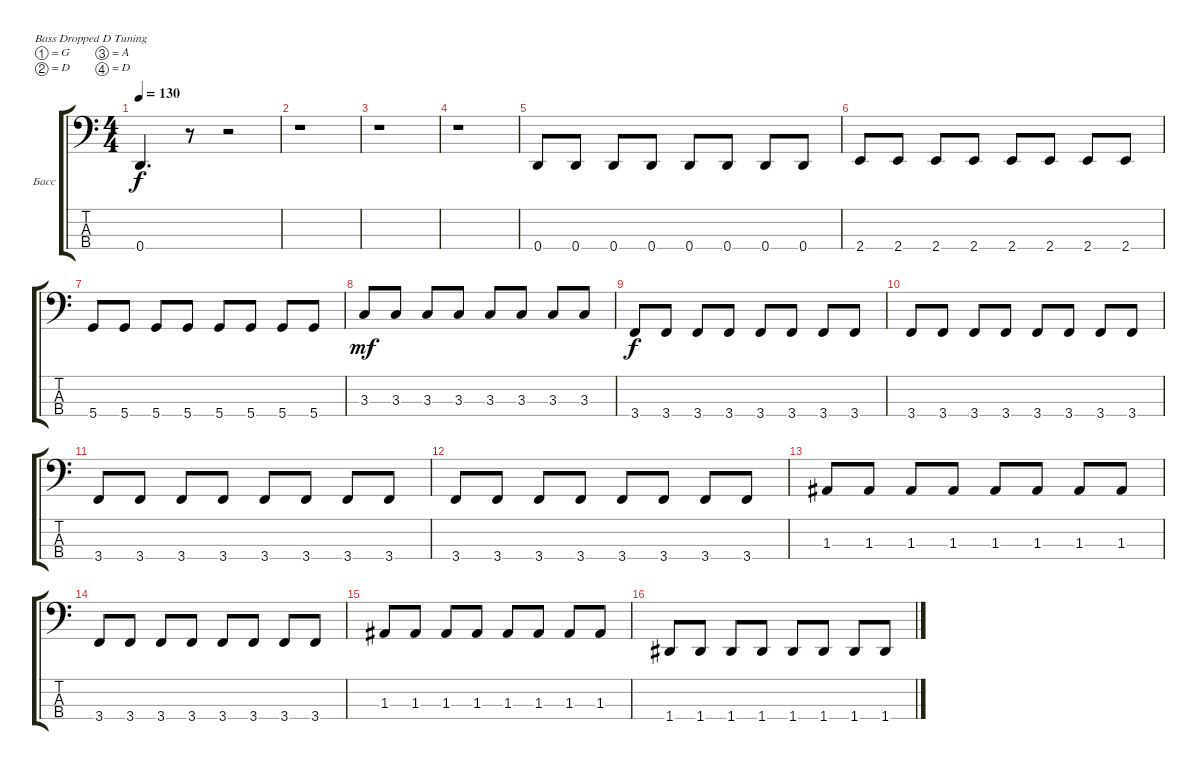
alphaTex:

\defaultSystemsLayout 4
\bracketExtendMode groupsimilarinstruments
\firstSystemTrackNameOrientation horizontal
\otherSystemsTrackNameOrientation horizontal
\track ("Басс" "Басс") {instrument electricbassfinger}
\staff {score tabs}
\tuning (G2 D2 A1 D1)
\ts (4 4)
\tempo 130
\clef f4
\scale
0.333333
\ks c
0.4.4{d dy f} r.8 r.2 |
\scale
0.333333 r.1 |
\scale
0.333333 r.1 |
\scale
0.333333 r.1 |
\scale
0.333333 0.4.8 0.4.8 0.4.8 0.4.8 0.4.8 0.4.8 0.4.8 0.4.8 |
\scale
0.333333 2.4.8 2.4.8 2.4.8 2.4.8 2.4.8 2.4.8 2.4.8 2.4.8 |
\scale
0.333333 5.4.8 5.4.8 5.4.8 5.4.8 5.4.8 5.4.8 5.4.8 5.4.8 |
\scale
0.333333 3.3.8{dy mf} 3.3.8 3.3.8 3.3.8 3.3.8 3.3.8 3.3.8 3.3.8 |
\scale
0.333333 3.4.8{dy f} 3.4.8 3.4.8 3.4.8 3.4.8 3.4.8 3.4.8 3.4.8 |
\scale
0.333333 3.4.8 3.4.8 3.4.8 3.4.8 3.4.8 3.4.8 3.4.8 3.4.8 |
\scale
0.333333 3.4.8 3.4.8 3.4.8 3.4.8 3.4.8 3.4.8 3.4.8 3.4.8 |
\scale
0.333333 3.4.8 3.4.8 3.4.8 3.4.8 3.4.8 3.4.8 3.4.8 3.4.8 |
\scale
0.333333 1.3.8 1.3.8 1.3.8 1.3.8 1.3.8 1.3.8 1.3.8 1.3.8 |
\scale
0.333333 3.4.8 3.4.8 3.4.8 3.4.8 3.4.8 3.4.8 3.4.8 3.4.8 |
\scale
0.333333 1.3.8 1.3.8 1.3.8 1.3.8 1.3.8 1.3.8 1.3.8 1.3.8 |
\scale
0.333333 1.4.8 1.4.8 1.4.8 1.4.8 1.4.8 1.4.8 1.4.8 1.4.8
